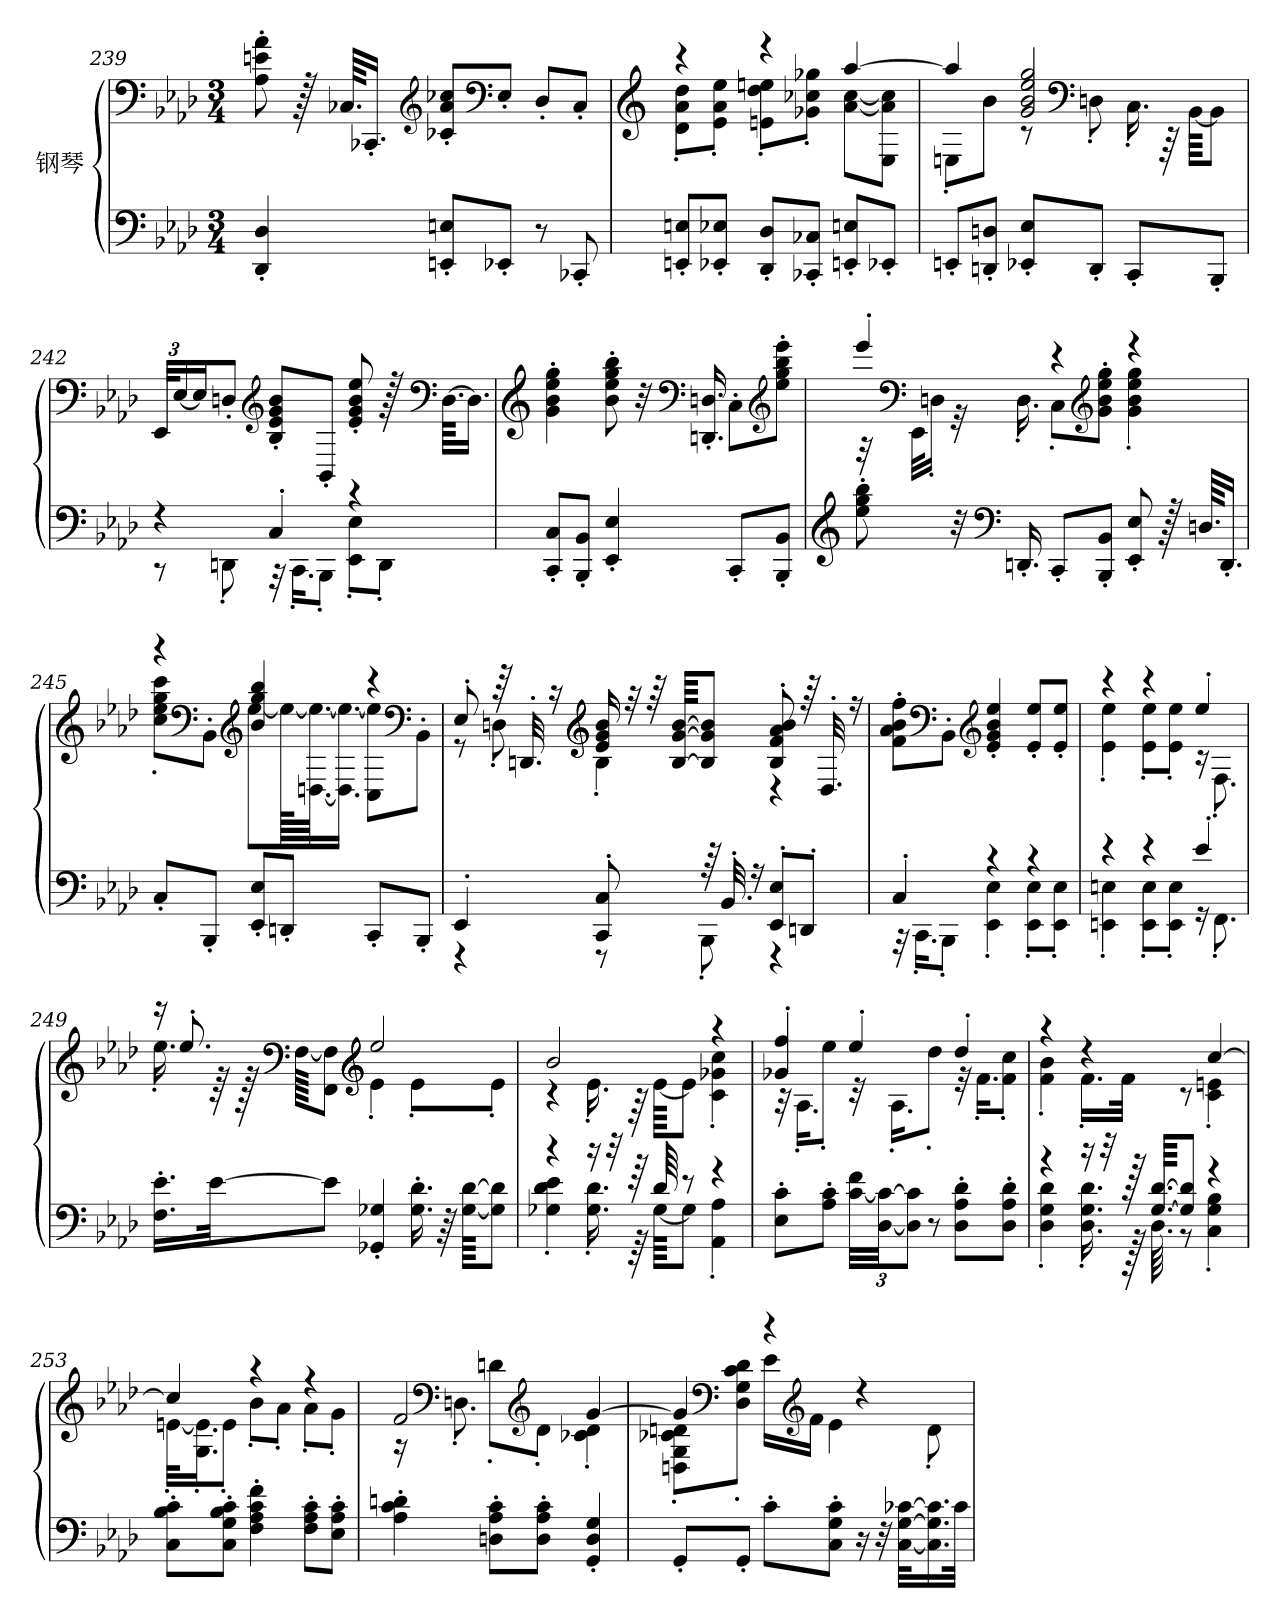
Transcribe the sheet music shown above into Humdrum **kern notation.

**kern	**kern
*part1	*part1
*staff2	*staff1
*I"钢琴	*
*clefF4	*clefF4
*k[b-e-a-d-]	*k[b-e-a-d-]
*M3/4	*M3/4
=239	=239
4DD-/' 4D-/'	8A-\' 8en\' 8a-\'
.	128r
.	64.C-X/KKLL
.	16.CC-X'/JJ
*	*clefG2
8EEn/' 8En/'L	8c-X/' 8a-/' 8cc-X/'L
*	*clefF4
8EE-X'/J	8E-'/J
8r	8D-'/L
8CC-X'/	8C-'/J
=240	=240
*	*clefG2
*	*^
8EEn/' 8En/'L	4r	8d-\' 8a-\' 8dd-\'L
8EE-X/' 8E-X/'J	.	8e-\' 8a-\' 8ee-\'J
8DD-/' 8D-/'L	4r	8en\' 8dd-\' 8een\'L
8CC-X/' 8C-X/'J	.	8g-X\' 8cc-X\' 8gg-X\'J
8EEn/' 8En/'L	[4aa-/	[8a-\ [8cc-\L
8EE-X'/J	.	8E-\ 8a-\] 8cc-\]J
!!LO:LB:g=z	!!
=241	=241	=241
8EEn'/L	4aa-/]	8En'\L
8DDn/' 8Dn/'J	.	8b-\J
8EE-X/' 8E-/'L	2g/ 2b-/ 2ee-/ 2gg/	8r
*	*clefF4	*
8DD'/J	.	8Dn'\
8CC'/L	.	16.C'\
.	.	64r
.	.	[64BB-\KKKL
8BBB-'/J	.	8BB-\J]
*	*v	*v
=242	=242
*^	*
*	*	*Xbrackettup
4r	8r	48EE-/KLL
.	.	[24E-/
.	.	16E-/J]
.	8DDn'\	8Dn'/J
*	*	*clefG2
4C'/	32r	8B-/' 8e-/' 8g/' 8b-/'L
.	16.CC'\KL	.
.	8BBB-'\J	8BB-'/J
4r	8EE-\' 8E-\'L	8e-/' 8g/' 8b-/' 8ee-/'
.	8DD'\J	128r
*	*	*clefF4
.	.	[64.D\KKLL
.	.	16.D\JJ]
*v	*v	*
!!LO:LB:g=z
=243	=243
*	*clefG2
8CC/' 8C/'L	4g\' 4b-\' 4ee-\' 4gg\'
8BBB-/' 8BB-/'J	.
4EE-/' 4E-/'	8b-\' 8ee-\' 8gg\' 8bb-\'
.	32r
*	*clefF4
.	16.DDn/' 16.Dn/'
8CC'/L	8C'\L
*	*clefG2
8BBB-/' 8BB-/'J	8ee-\' 8gg\' 8bb-\' 8eee-\'J
=244	=244
*clefG2	*
*	*^
8ee-\' 8gg\' 8bb-\'	4eee-'/	32r
*	*clefF4	*
.	.	32EE-\KLL
.	.	16Dn'\JJ
32r	.	32r
*clefF4	*	*
16.DDn'/	.	16.D'\
8CC'/L	4r	8C'\L
*	*clefG2	*
8BBB-/' 8BB-/'J	.	8g\' 8b-\' 8ee-\' 8gg\'J
8EE-/' 8E-/'	4r	4g\' 4b-\' 4ee-\' 4gg\'
128r	.	.
64.Dn/KKLL	.	.
16.DD'/JJ	.	.
!!LO:LB:g=z	!!
=245	=245	=245
8C'/L	4r	8cc\' 8ee-\' 8gg\' 8ccc\'L
*	*clefF4	*
8BBB-'/J	.	8BB-'\J
*	*clefG2	*
8EE-/' 8E-/'L	4b-/ 4gg/ 4bb-/	[8ee-\L
8DDn'/J	.	128ee-\KLLL_
.	.	[64.Dn\ 64.ee-\_JJ
.	.	16.D\] 16.ee-\_JJ
8CC'/L	4r	8C\ 8ee-\]L
*	*clefF4	*
8BBB-'/J	.	8BB-'\J
=246	=246	=246
*^	*	*
4EE-'/	4r	8E-'/	8r
.	.	64r	8Dn'\
.	.	32.DDn'/	.
.	.	16r	.
*	*	*clefG2	*
8CC/' 8C/'	8r	16e-/ 16g/ 16b-/	4B-'\
.	.	32r	.
.	.	64r	.
.	.	[64B-/ [64g/ [64b-/KKKL	.
64r	8BBB-'\	8B-/] 8g/] 8b-/]J	.
32.BB-'/	.	.	.
16r	.	.	.
8EE-/' 8E-/'L	4r	8B-/' 8f/' 8a-/' 8b-/'	4r
8DDn'/J	.	64r	.
.	.	32.D'/	.
.	.	16r	.
*	*	*v	*v
!!LO:PB:g=z
=247	=247	=247
4C'/	32r	8f\' 8a-\' 8b-\' 8ff\'L
.	16.CC'\KL	.
*	*	*clefF4
.	8BBB-'\J	8BB-'\J
*	*	*clefG2
4r	4EE-\' 4E-\'	4e-/' 4g/' 4b-/' 4ee-/'
4r	8EE-\' 8E-\'L	8e-/' 8ee-/'L
.	8EE-\' 8E-\'J	8e-/' 8ee-/'J
=248	=248	=248
*	*	*^
4r	4EEn\' 4En\'	4r	4e-\' 4ee-\'
4r	8EE\' 8E\'L	4r	8e-\' 8ee-\'L
.	8EE\' 8E\'J	.	8e-\' 8ee-\'J
4e-'/	16r	4ee-'/	16r
.	8.FF'\	.	8.F'\
*v	*v	*	*
=249	=249	=249
16.F\' 16.e-\'LL	16r	16.ee-'\
.	8.ee-'/	.
[32e-\JK	.	64r
.	.	128r
*	*clefF4	*
.	.	[128F\KKKKL
8e-\J]	.	8FF\ 8F\]J
*	*clefG2	*
4GG-X/' 4G-X/'	2ee-/	4e-'\
16.G-\' 16.d-\'	.	8e-'\L
64r	.	.
[64G-\ [64d-\KKKL	.	.
8G-\] 8d-\]J	.	8e-'\J
!!LO:LB:g=z	!!
=250	=250	=250
*^	*	*
4r	4G-X\' 4d-\' 4e-\'	2b-/	4r
16r	16.G-\' 16.d-\'	.	16.e-'\
32r	.	.	.
64r	64r	.	64r
64d-/	[64G-\KKKL	.	[64e-\KKKL
8r	8G-\J]	.	8e-\J]
4r	4AA-\' 4A-\'	4r	4c\' 4g-X\' 4cc\'
*v	*v	*	*
=251	=251	=251
8E-\' 8c\'L	4g-X/' 4ff/'	32r
.	.	16.A-'\KL
8A-\' 8c\'J	.	8ee-'\J
*Xbrackettup	*	*
[48c\ 48f\LLL	4ee-'/	32r
[48D-\ 48c\_JJ	.	.
.	.	16.A-'\KL
12D-\] 12c\]J	.	.
8r	.	8dd-'\J
8D-\' 8A-\' 8d-\'L	4dd-'/	32r
.	.	16.f'\KL
8D-\' 8A-\' 8d-\'J	.	8f\' 8cc\'J
=252	=252	=252
*^	*	*
4r	4D-\' 4G\' 4d-\'	4r	4f\' 4b-\'
16r	16.D-\' 16.G\' 16.d-\'	4r	16.f'\LL
32r	.	.	.
128r	128r	.	32f\JJk
[64.G/ [64.d-/KKKL	64.D-\	.	.
8G/] 8d-/]J	8r	.	8r
4r	4C\' 4G\' 4B-\'	[4cc/	4c\' 4en\'
*v	*v	*	*
!!LO:LB:g=z	!!
=253	=253	=253
8C\' 8B-\' 8c\'L	4cc/]	[32en'\KLL
.	.	16.G\' 16.e\]'J
8C\' 8G\' 8B-\' 8c\'J	.	8e'\J
4F\' 4A-\' 4c\' 4f\'	4r	8b-'\L
.	.	8a-'\J
8F\' 8A-\' 8c\'L	4r	8a-'\L
8E-\' 8A-\' 8c\'J	.	8g'\J
=254	=254	=254
4A-\' 4c\' 4dn\'	2f/	16r
*	*clefF4	*
.	.	8.Dn'\
8Dn\' 8A-\' 8c\'L	.	8dn'\L
*	*clefG2	*
8D\' 8A-\' 8c\'J	.	8d'\J
4GG/' 4D/' 4G/'	[4g/	4c-X\' 4d\'
=255	=255	=255
8GG'/L	4g/]	8Dn\' 8G\' 8c-X\' 8dn\'L
*	*clefF4	*
8GG'/J	.	8D\' 8G\' 8c-\' 8d\'J
8c'\L	4r	16e-\LL
*	*clefG2	*
.	.	16f\JJ
8C\' 8G\' 8c\'J	.	4e-\
16r	4r	.
32r	.	.
[32C\ [32G\ [32c-X\KLL	.	.
16.C\] 16.G\] 16.c-\]	.	8d'\
32c-\JJk	.	.
*	*v	*v
=	=
*-	*-
